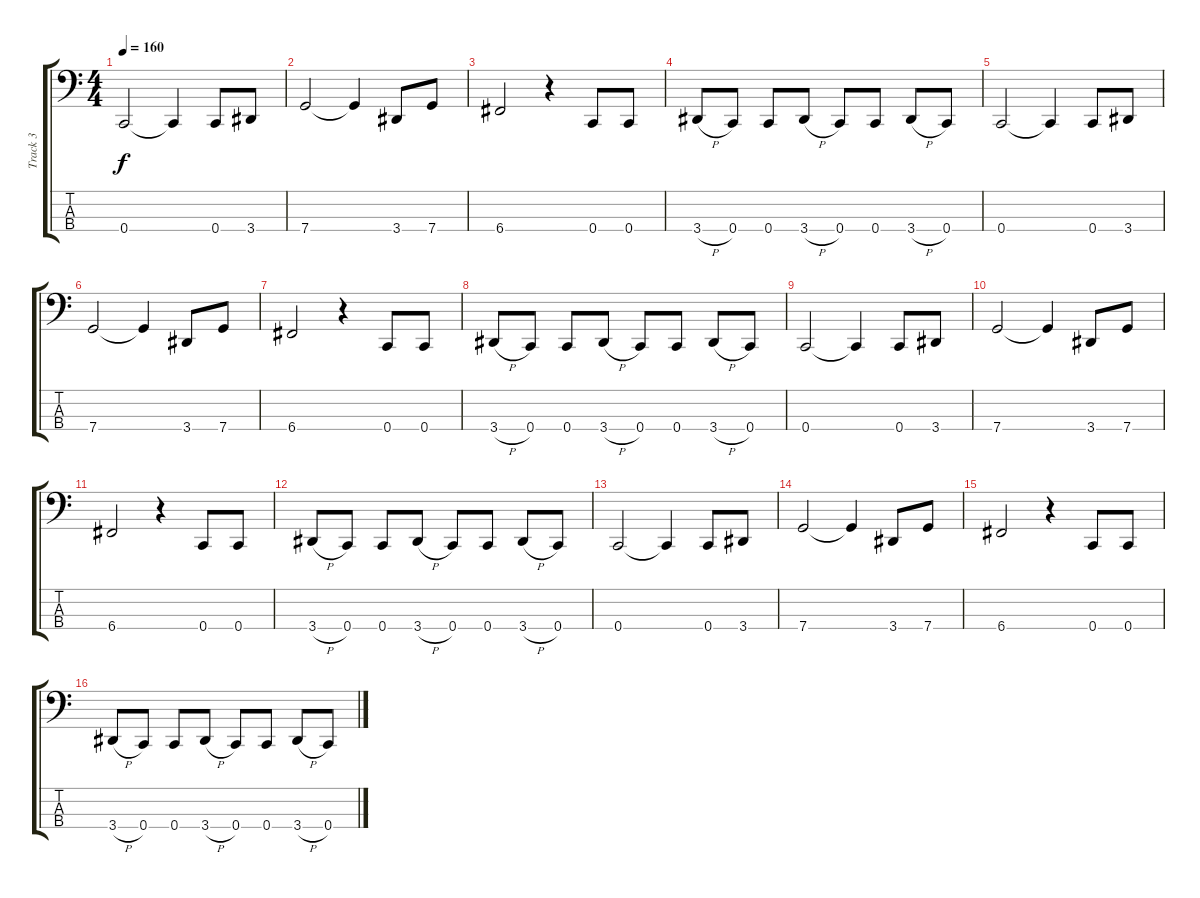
\track ("Track 3" "Track 3") {instrument electricbasspick}
\staff {score tabs}
\tuning (F2 C2 G1 C1) {hide}
\ts (4 4)
\tempo 160
\clef f4
\ks c
0.4.2{dy f} 0.4{t}.4 0.4.8 3.4.8 |
7.4.2 7.4{t}.4 3.4.8 7.4.8 |
6.4.2 r.4 0.4.8 0.4.8 |
3.4{h}.8 0.4.8 0.4.8 3.4{h}.8 0.4.8 0.4.8 3.4{h}.8 0.4.8 |
0.4.2 0.4{t}.4 0.4.8 3.4.8 |
7.4.2 7.4{t}.4 3.4.8 7.4.8 |
6.4.2 r.4 0.4.8 0.4.8 |
3.4{h}.8 0.4.8 0.4.8 3.4{h}.8 0.4.8 0.4.8 3.4{h}.8 0.4.8 |
0.4.2 0.4{t}.4 0.4.8 3.4.8 |
7.4.2 7.4{t}.4 3.4.8 7.4.8 |
6.4.2 r.4 0.4.8 0.4.8 |
3.4{h}.8 0.4.8 0.4.8 3.4{h}.8 0.4.8 0.4.8 3.4{h}.8 0.4.8 |
0.4.2 0.4{t}.4 0.4.8 3.4.8 |
7.4.2 7.4{t}.4 3.4.8 7.4.8 |
6.4.2 r.4 0.4.8 0.4.8 |
3.4{h}.8 0.4.8 0.4.8 3.4{h}.8 0.4.8 0.4.8 3.4{h}.8 0.4.8
